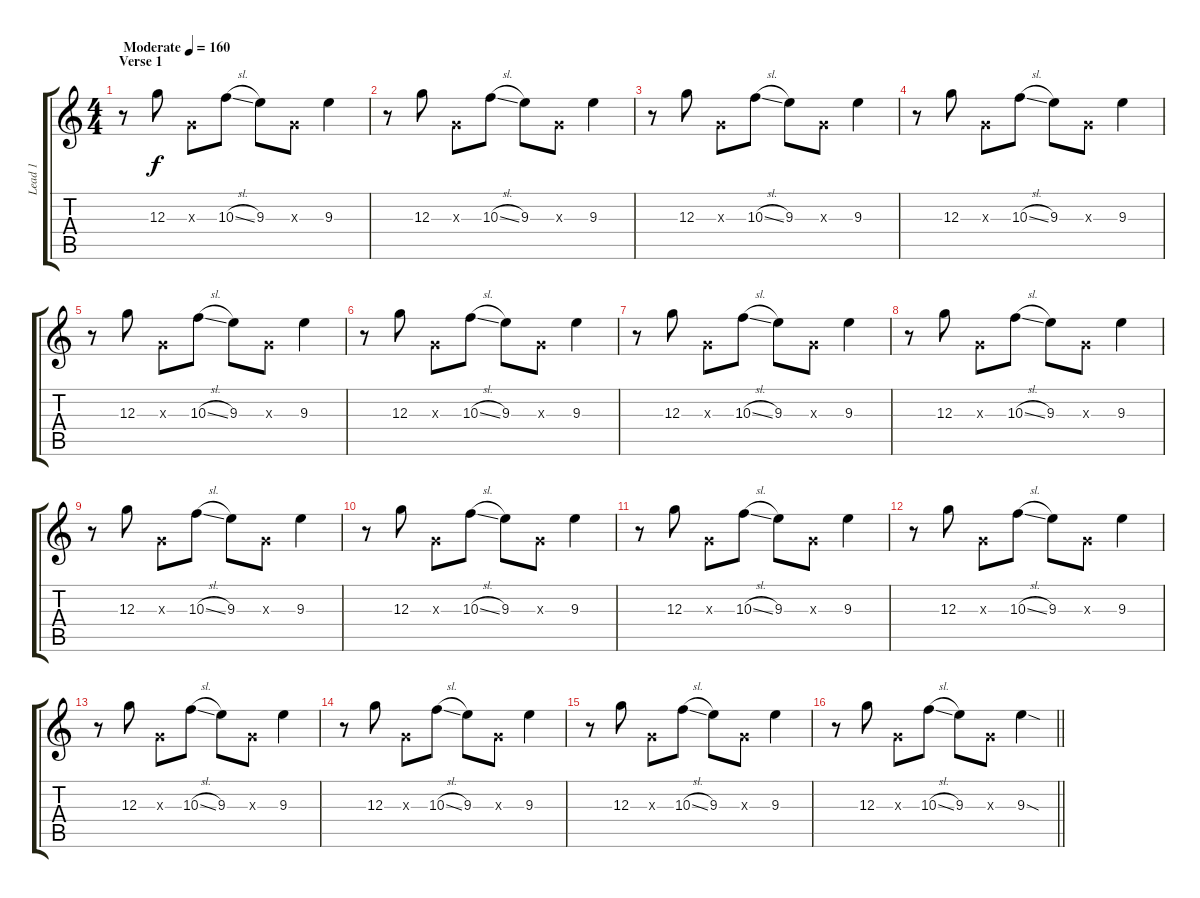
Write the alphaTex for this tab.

\track ("Lead 1" "Lead 1") {instrument overdrivenguitar}
\staff {score tabs}
\tuning (E4 B3 G3 D3 A2 D2) {hide}
\ts (4 4)
\section ("" "Verse 1")
\tempo (160 "Moderate")
\clef g2
\ks c
r.8{dy f instrument overdrivenguitar} 12.3.8 0.3{x}.8 10.3{sl}.8 9.3.8 0.3{x}.8 9.3.4 |
r.8 12.3.8 0.3{x}.8 10.3{sl}.8 9.3.8 0.3{x}.8 9.3.4 |
r.8 12.3.8 0.3{x}.8 10.3{sl}.8 9.3.8 0.3{x}.8 9.3.4 |
r.8 12.3.8 0.3{x}.8 10.3{sl}.8 9.3.8 0.3{x}.8 9.3.4 |
r.8 12.3.8 0.3{x}.8 10.3{sl}.8 9.3.8 0.3{x}.8 9.3.4 |
r.8 12.3.8 0.3{x}.8 10.3{sl}.8 9.3.8 0.3{x}.8 9.3.4 |
r.8 12.3.8 0.3{x}.8 10.3{sl}.8 9.3.8 0.3{x}.8 9.3.4 |
r.8 12.3.8 0.3{x}.8 10.3{sl}.8 9.3.8 0.3{x}.8 9.3.4 |
r.8 12.3.8 0.3{x}.8 10.3{sl}.8 9.3.8 0.3{x}.8 9.3.4 |
r.8 12.3.8 0.3{x}.8 10.3{sl}.8 9.3.8 0.3{x}.8 9.3.4 |
r.8 12.3.8 0.3{x}.8 10.3{sl}.8 9.3.8 0.3{x}.8 9.3.4 |
r.8 12.3.8 0.3{x}.8 10.3{sl}.8 9.3.8 0.3{x}.8 9.3.4 |
r.8 12.3.8 0.3{x}.8 10.3{sl}.8 9.3.8 0.3{x}.8 9.3.4 |
r.8 12.3.8 0.3{x}.8 10.3{sl}.8 9.3.8 0.3{x}.8 9.3.4 |
r.8 12.3.8 0.3{x}.8 10.3{sl}.8 9.3.8 0.3{x}.8 9.3.4 |
\barLineRight lightlight
r.8 12.3.8 0.3{x}.8 10.3{sl}.8 9.3.8 0.3{x}.8 9.3{sod}.4
